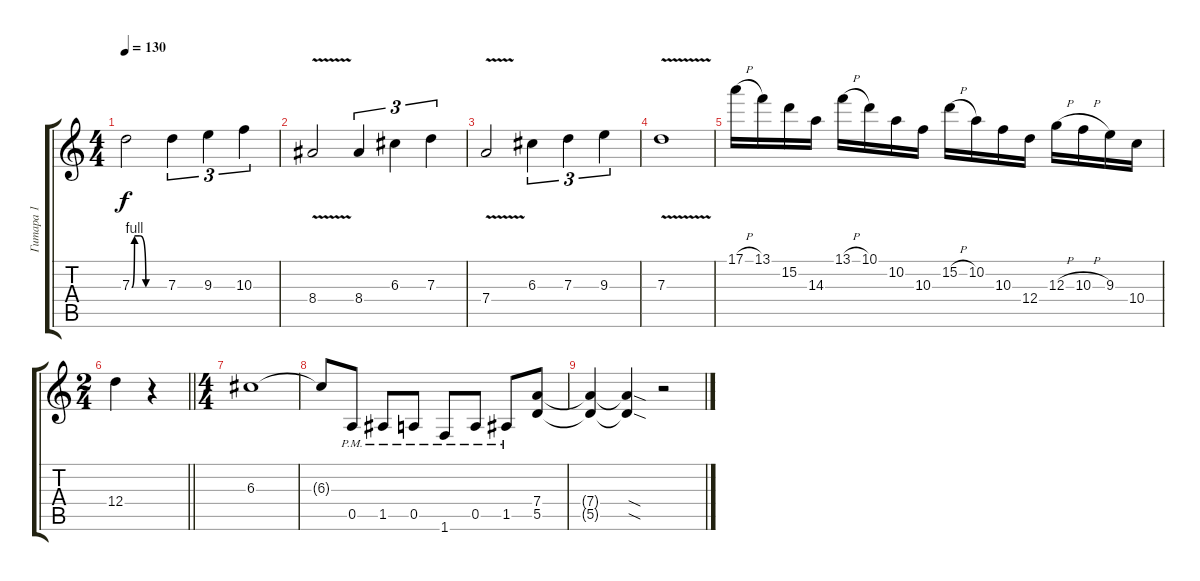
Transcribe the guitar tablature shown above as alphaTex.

\track ("Гитара 1" "Гитара 1") {instrument distortionguitar}
\staff {score tabs}
\tuning (E4 B3 G3 D3 A2 E2) {hide}
\ts (4 4)
\tempo 130
\clef g2
\ks c
7.3{be (custom 0 0 5 4 15 4 26 0 60 0)}.2{dy f} 7.3.4{tu (3 2)} 9.3.4{tu (3 2)} 10.3.4{tu (3 2)} |
8.4{v}.2 8.4.4{tu (3 2)} 6.3.4{tu (3 2)} 7.3.4{tu (3 2)} |
7.4{v}.2 6.3.4{tu (3 2)} 7.3.4{tu (3 2)} 9.3.4{tu (3 2)} |
7.3{v}.1 |
17.1{h}.16 13.1.16 15.2.16 14.3.16 13.1{h}.16 10.1.16 10.2.16 10.3.16 15.2{h}.16 10.2.16 10.3.16 12.4.16 12.3{h}.16 10.3{h}.16 9.3.16 10.4.16 |
\ts (2 4)
\barLineRight lightlight
12.4.4 r.4 |
\ts (4 4)
6.3.1 |
6.3{t}.8 0.5{pm}.8 1.5{pm}.8 0.5{pm}.8 1.6{pm}.8 0.5{pm}.8 1.5{pm}.8 (7.4 5.5).8 |
(7.4{t} 5.5{t}).4 (7.4{sod t} 5.5{sod t}).4 r.2
